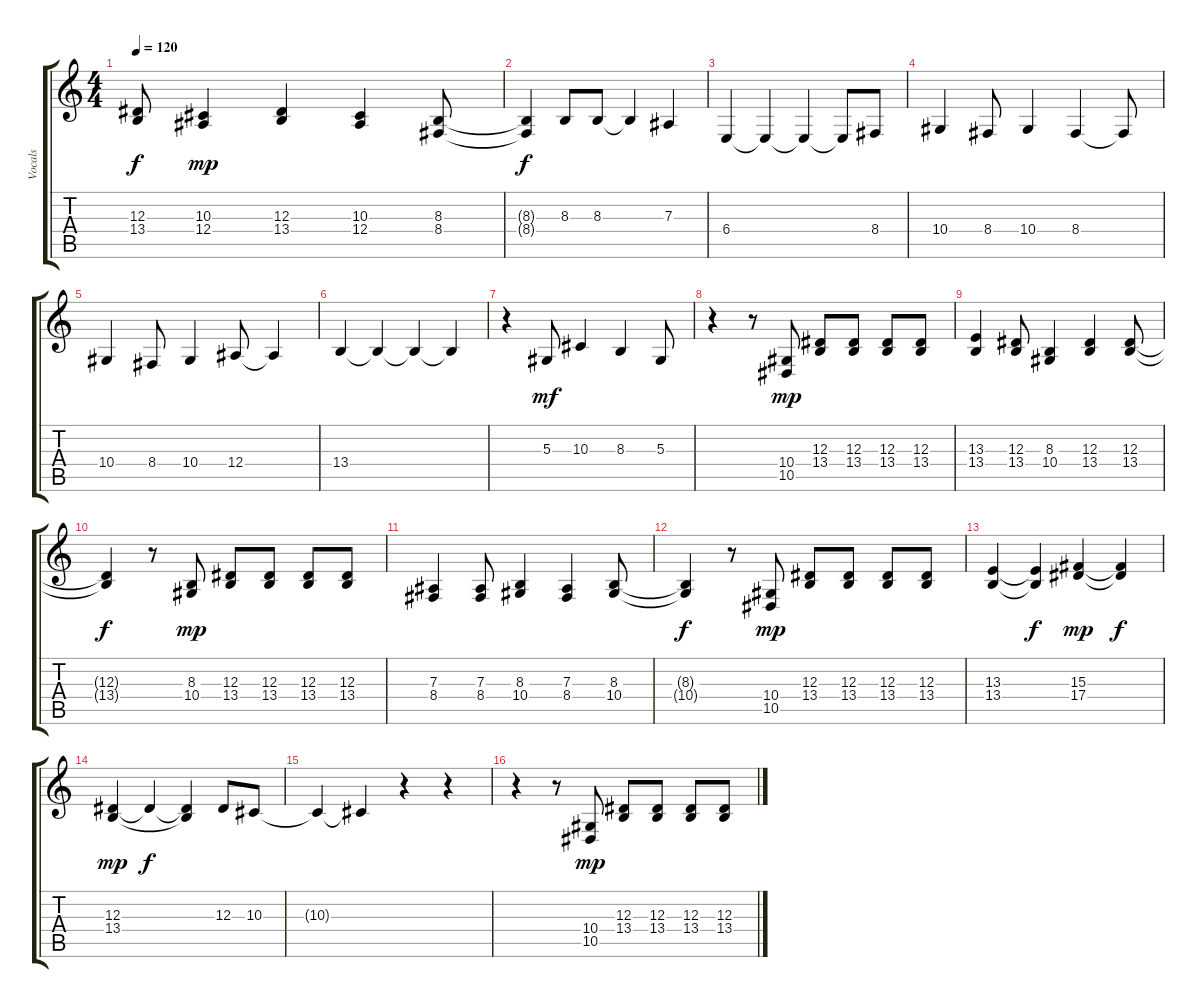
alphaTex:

\track ("Vocals" "Vocals") {instrument violin}
\staff {score tabs}
\tuning (C4 G3 Eb3 Bb2 F2 C2) {hide}
\ts (4 4)
\tempo 120
\clef g2
\ks c
(12.3{t} 13.4{t}).8{dy f} (10.3 12.4).4{dy mp} (12.3 13.4).4 (10.3 12.4).4 (8.3 8.4).8 |
(8.3{t} 8.4{t}).4{dy f} 8.3.8 8.3.8 8.3{t}.4 7.3.4 |
6.4.4 6.4{t}.4 6.4{t}.4 6.4{t}.8 8.4.8 |
10.4.4 8.4.8 10.4.4 8.4.4 8.4{t}.8 |
10.4.4 8.4.8 10.4.4 12.4.8 12.4{t}.4 |
13.4.4 13.4{t}.4 13.4{t}.4 13.4{t}.4 |
r.4 5.3.8{dy mf} 10.3.4 8.3.4 5.3.8 |
r.4 r.8 (10.4 10.5).8{dy mp} (12.3 13.4).8 (12.3 13.4).8 (12.3 13.4).8 (12.3 13.4).8 |
(13.3 13.4).4 (12.3 13.4).8 (8.3 10.4).4 (12.3 13.4).4 (12.3 13.4).8 |
(12.3{t} 13.4{t}).4{dy f} r.8 (8.3 10.4).8{dy mp} (12.3 13.4).8 (12.3 13.4).8 (12.3 13.4).8 (12.3 13.4).8 |
(7.3 8.4).4 (7.3 8.4).8 (8.3 10.4).4 (7.3 8.4).4 (8.3 10.4).8 |
(8.3{t} 10.4{t}).4{dy f} r.8 (10.4 10.5).8{dy mp} (12.3 13.4).8 (12.3 13.4).8 (12.3 13.4).8 (12.3 13.4).8 |
(13.3 13.4).4 (13.3{t} 13.4{t}).4{dy f} (15.3 17.4).4{dy mp} (15.3{t} 17.4{t}).4{dy f} |
(12.3 13.4).4{dy mp} 12.3{t}.4{dy f} (12.3{t} 13.4{t}).4 12.3.8 10.3.8 |
10.3{t}.4 10.3{t}.4 r.4 r.4 |
r.4 r.8 (10.4 10.5).8{dy mp} (12.3 13.4).8 (12.3 13.4).8 (12.3 13.4).8 (12.3 13.4).8
